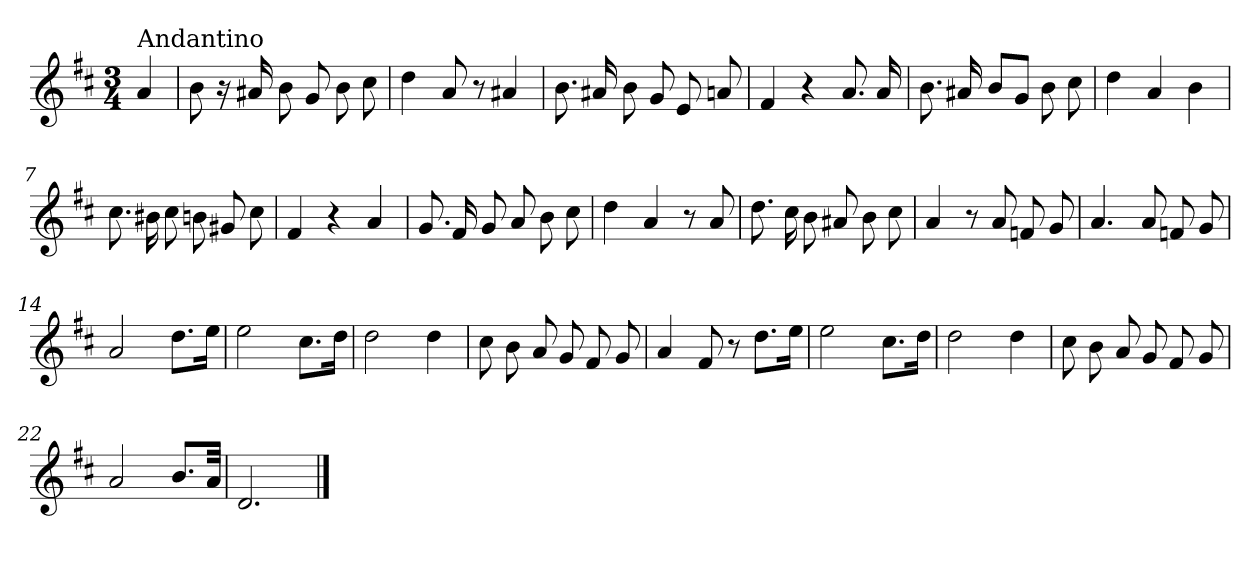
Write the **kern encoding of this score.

**kern
*part1
*staff1
*clefG2
*k[f#c#]
*D:
*M3/4
=
!LO:TX:a:t=Andantino
4a/
=1
8b\
16r
16a#X/
8b\
8g/
8b\
8cc#\
=2
4dd\
8a/
8r
4a#X/
=3
8.b\
16a#X/
8b\
8g/
8e/
8an/
=4
4f#/
4r
8.a/
16a/
!!LO:LB:g=z
=5
8.b\
16a#X/
8b/L
8g/J
8b\
8cc#\
=6
4dd\
4a/
4b\
=7
8.cc#\
16b#X\
8cc#\
8bn\
8g#X/
8cc#\
=8
4f#/
4r
4a/
=9
8.g/
16f#/
8g/
8a/
8b\
8cc#\
=10
4dd\
4a/
8r
8a/
!!LO:LB:g=z
=11
8.dd\
16cc#\
8b\
8a#X/
8b\
8cc#\
=12
4a/
8r
8a/
8fn/
8g/
=13
4.a/
8a/
8fn/
8g/
=14
2a/
8.dd\L
16ee\Jk
=15
2ee\
8.cc#\L
16dd\Jk
=16
2dd\
4dd\
!!LO:LB:g=z
=17
8cc#\
8b\
8a/
8g/
8f#/
8g/
=18
4a/
8f#/
8r
8.dd\L
16ee\Jk
=19
2ee\
8.cc#\L
16dd\Jk
=20
2dd\
4dd\
=21
8cc#\
8b\
8a/
8g/
8f#/
8g/
=22
2a/
8.b/L
32a/Jkk
=23
2.d/
==
*-
